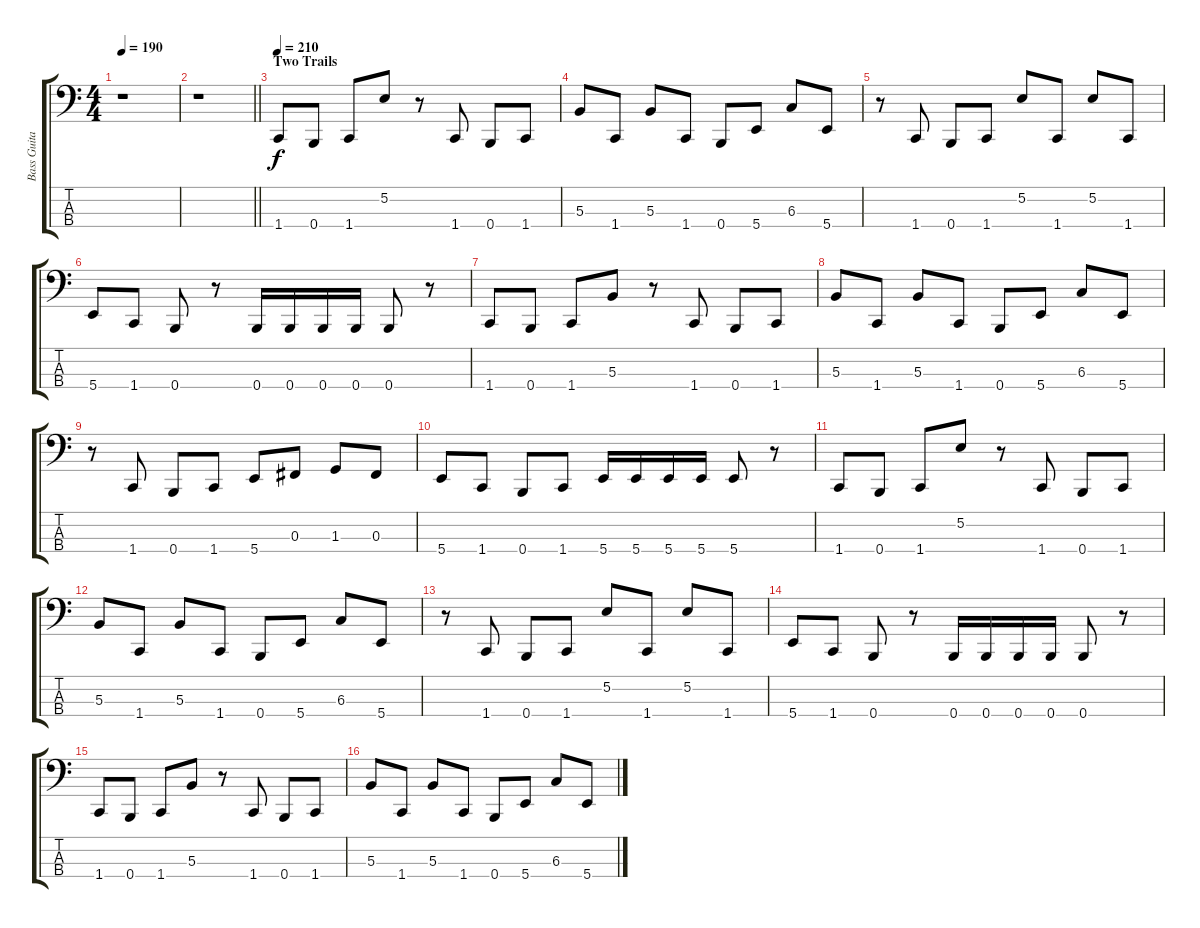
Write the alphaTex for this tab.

\track ("Bass Guitar" "Bass Guita") {instrument electricbasspick}
\staff {score tabs}
\tuning (E2 B1 Gb1 B0) {hide}
\ts (4 4)
\tempo 190
\clef f4
\ks c
r.1{dy f} |
\barLineRight lightlight
r.1 |
\section ("" "Two Trails")
\tempo 210
1.4.8 0.4.8 1.4.8 5.2.8 r.8 1.4.8 0.4.8 1.4.8 |
5.3.8 1.4.8 5.3.8 1.4.8 0.4.8 5.4.8 6.3.8 5.4.8 |
r.8 1.4.8 0.4.8 1.4.8 5.2.8 1.4.8 5.2.8 1.4.8 |
5.4.8 1.4.8 0.4.8 r.8 0.4.16 0.4.16 0.4.16 0.4.16 0.4.8 r.8 |
1.4.8 0.4.8 1.4.8 5.3.8 r.8 1.4.8 0.4.8 1.4.8 |
5.3.8 1.4.8 5.3.8 1.4.8 0.4.8 5.4.8 6.3.8 5.4.8 |
r.8 1.4.8 0.4.8 1.4.8 5.4.8 0.3.8 1.3.8 0.3.8 |
5.4.8 1.4.8 0.4.8 1.4.8 5.4.16 5.4.16 5.4.16 5.4.16 5.4.8 r.8 |
1.4.8 0.4.8 1.4.8 5.2.8 r.8 1.4.8 0.4.8 1.4.8 |
5.3.8 1.4.8 5.3.8 1.4.8 0.4.8 5.4.8 6.3.8 5.4.8 |
r.8 1.4.8 0.4.8 1.4.8 5.2.8 1.4.8 5.2.8 1.4.8 |
5.4.8 1.4.8 0.4.8 r.8 0.4.16 0.4.16 0.4.16 0.4.16 0.4.8 r.8 |
1.4.8 0.4.8 1.4.8 5.3.8 r.8 1.4.8 0.4.8 1.4.8 |
5.3.8 1.4.8 5.3.8 1.4.8 0.4.8 5.4.8 6.3.8 5.4.8
